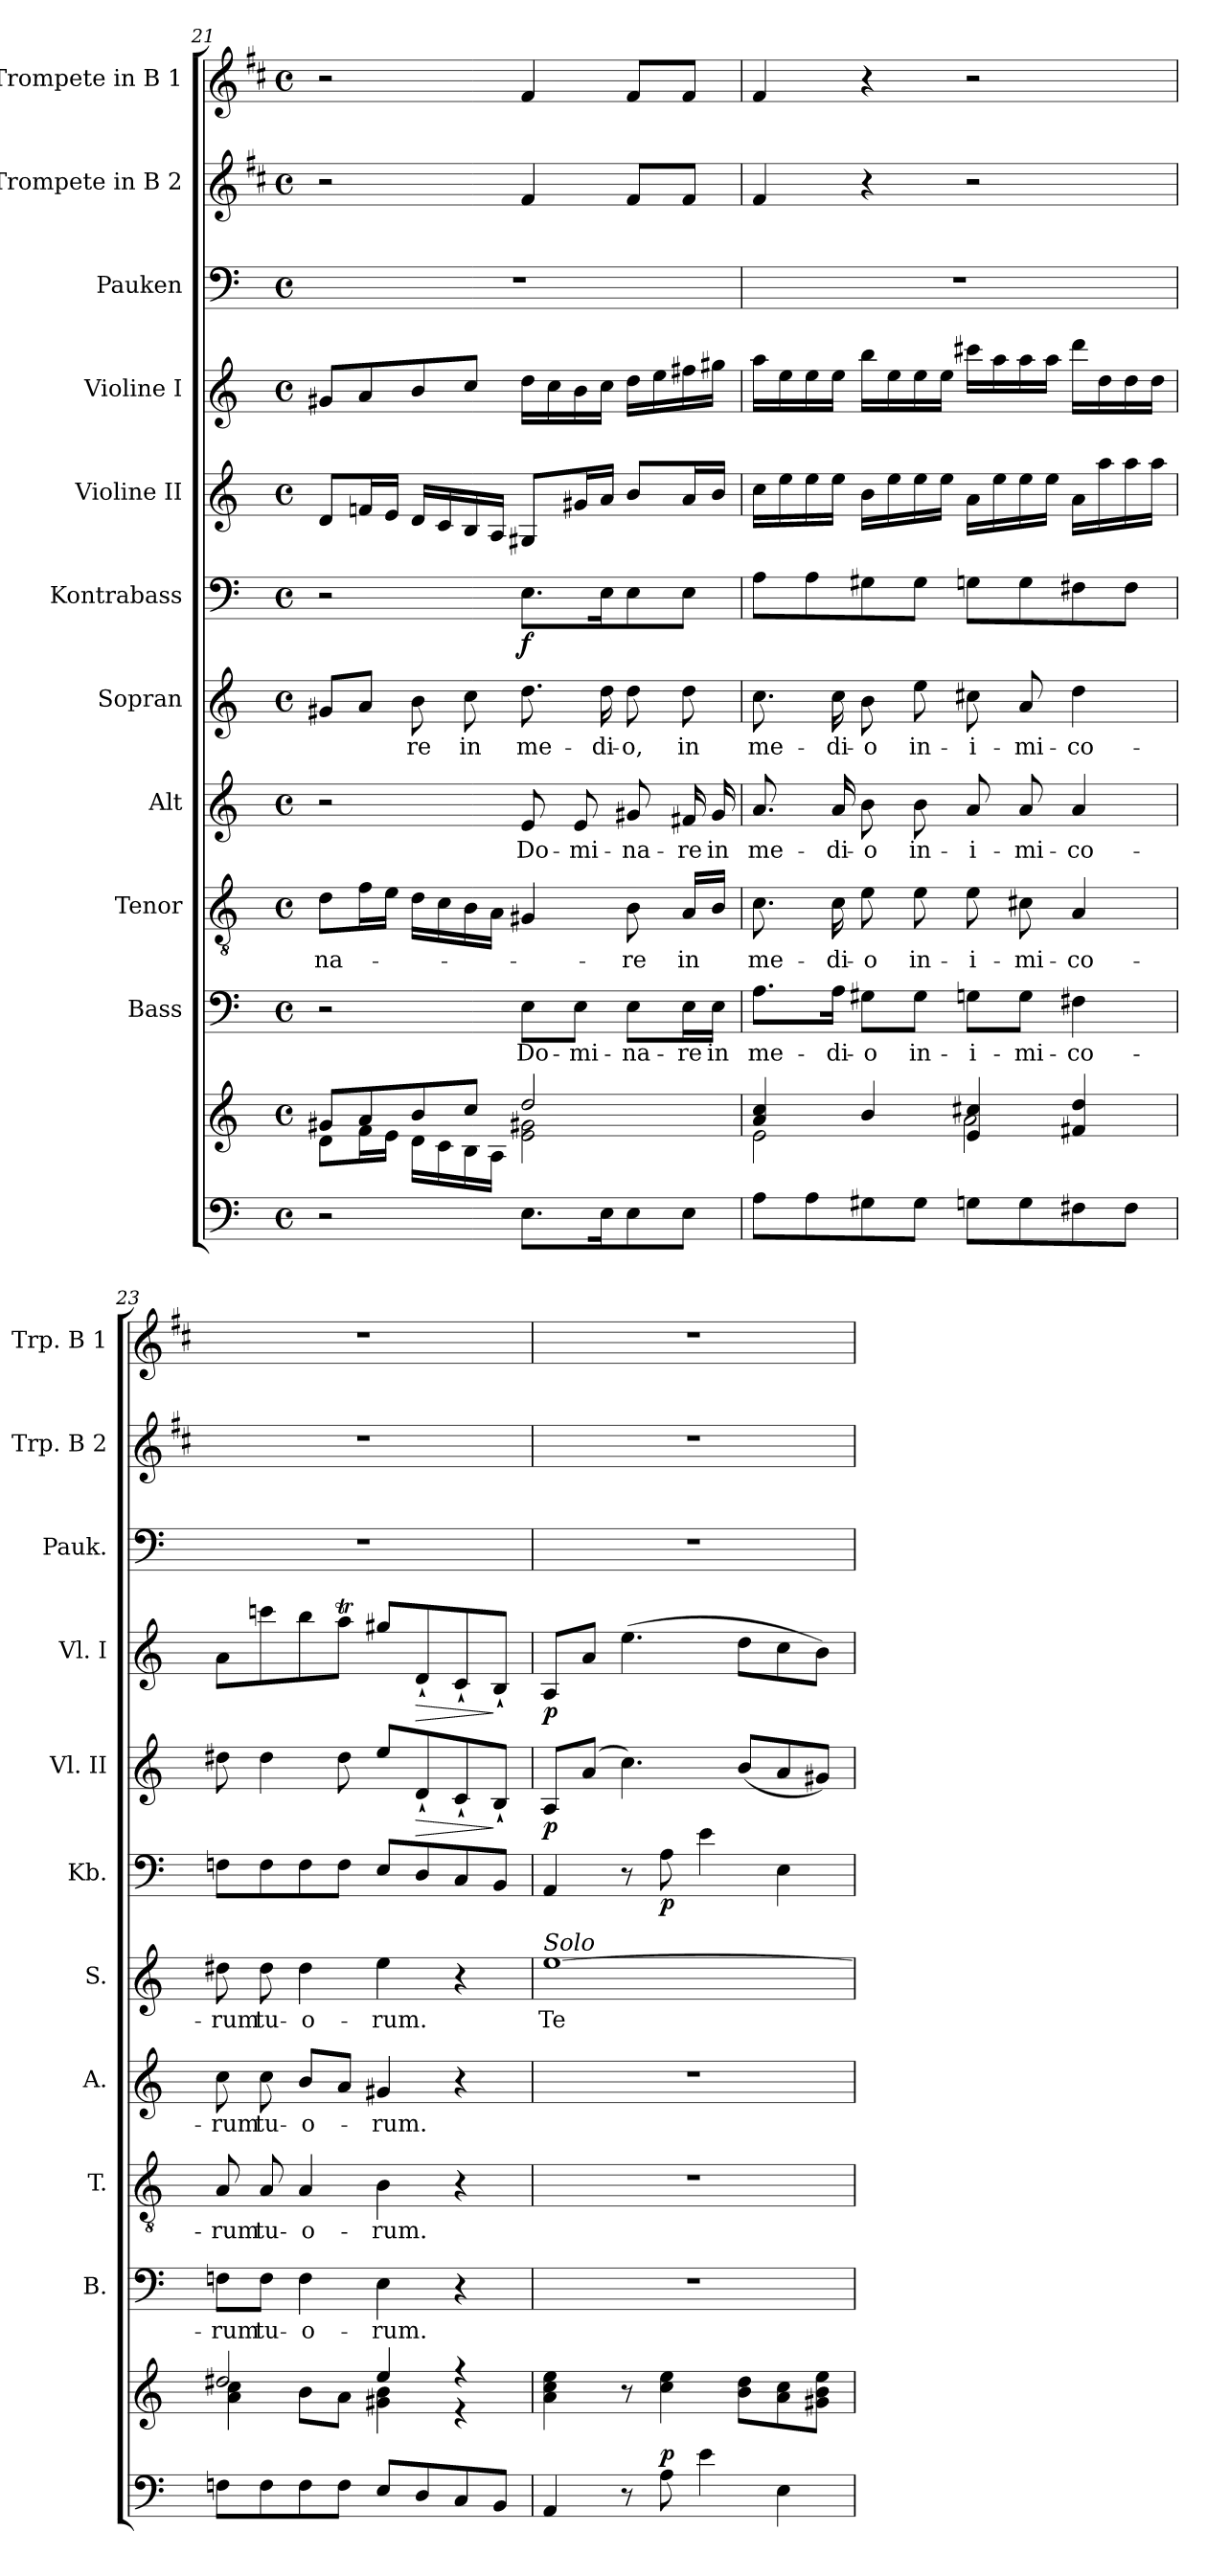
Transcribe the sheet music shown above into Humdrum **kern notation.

**kern	**kern	**dynam	**kern	**text	**kern	**text	**kern	**text	**kern	**text	**kern	**dynam	**kern	**dynam	**kern	**dynam	**kern	**kern	**kern
*part11	*part11	*part11	*part10	*part10	*part9	*part9	*part8	*part8	*part7	*part7	*part6	*part6	*part5	*part5	*part4	*part4	*part3	*part2	*part1
*staff12	*staff11	*staff11/12	*staff10	*staff10	*staff9	*staff9	*staff8	*staff8	*staff7	*staff7	*staff6	*staff6	*staff5	*staff5	*staff4	*staff4	*staff3	*staff2	*staff1
*	*	*	*I"Bass	*	*I"Tenor	*	*I"Alt	*	*I"Sopran	*	*I"Kontrabass	*	*I"Violine II	*	*I"Violine I	*	*I"Pauken	*I"Trompete in B 2	*I"Trompete in B 1
*	*	*	*I'B.	*	*I'T.	*	*I'A.	*	*I'S.	*	*I'Kb.	*	*I'Vl. II	*	*I'Vl. I	*	*I'Pauk.	*I'Trp. B 2	*I'Trp. B 1
!!LO:PB:g=z
*clefF4	*clefG2	*	*clefF4	*	*clefGv2	*	*clefG2	*	*clefG2	*	*clefF4	*	*clefG2	*	*clefG2	*	*clefF4	*clefG2	*clefG2
*	*	*	*	*	*	*	*	*	*	*	*ITrd7c12	*	*	*	*	*	*	*ITrd1c2	*ITrd1c2
*k[]	*k[]	*	*k[]	*	*k[]	*	*k[]	*	*k[]	*	*k[]	*	*k[]	*	*k[]	*	*k[]	*k[]	*k[]
*C:	*C:	*	*C:	*	*C:	*	*C:	*	*C:	*	*C:	*	*C:	*	*C:	*	*C:	*C:	*C:
*M4/4	*M4/4	*	*M4/4	*	*M4/4	*	*M4/4	*	*M4/4	*	*M4/4	*	*M4/4	*	*M4/4	*	*M4/4	*M4/4	*M4/4
*met(c)	*met(c)	*	*met(c)	*	*met(c)	*	*met(c)	*	*met(c)	*	*met(c)	*	*met(c)	*	*met(c)	*	*met(c)	*met(c)	*met(c)
=21	=21	=21	=21	=21	=21	=21	=21	=21	=21	=21	=21	=21	=21	=21	=21	=21	=21	=21	=21
*	*^	*	*	*	*	*	*	*	*	*	*	*	*	*	*	*	*	*	*
!	!	!	!	!	!	!	!LO:LY:b	!	!	!	!	!	!	!	!	!	!	!	!	!
2r	8g#X/L	8d\L	.	2r	.	8d\L	-na-	2r	.	8g#X/L	.	2r	.	8d/L	.	8g#X/L	.	1r	2r	2r
.	8a/	16f\L	.	.	.	16f\L	.	.	.	8a/J	.	.	.	16fn/L	.	8a/	.	.	.	.
.	.	16e\JJ	.	.	.	16e\JJ	.	.	.	.	.	.	.	16e/JJ	.	.	.	.	.	.
!	!	!	!	!	!	!	!	!	!	!	!LO:LY:b	!	!	!	!	!	!	!	!	!
.	8b/	16d\LL	.	.	.	16d\LL	.	.	.	8b\	-re	.	.	16d/LL	.	8b/	.	.	.	.
.	.	16c\	.	.	.	16c\	.	.	.	.	.	.	.	16c/	.	.	.	.	.	.
!	!	!	!	!	!	!	!	!	!	!	!LO:LY:b	!	!	!	!	!	!	!	!	!
.	8cc/J	16B\	.	.	.	16B\	.	.	.	8cc\	in	.	.	16B/	.	8cc/J	.	.	.	.
.	.	16A\JJ	.	.	.	16A\JJ	.	.	.	.	.	.	.	16A/JJ	.	.	.	.	.	.
!	!	!	!	!	!LO:LY:b	!	!	!	!LO:LY:b	!	!LO:LY:b	!	!LO:DY:b	!	!	!	!	!	!	!
8.E\L	2dd/	2e\ 2g#X\	.	8E\L	Do-	4G#X/	.	8e/	Do-	8.dd\	me-	8.EE\L	f	8G#X/L	.	16dd\LL	.	.	4e/	4e/
.	.	.	.	.	.	.	.	.	.	.	.	.	.	.	.	16cc\	.	.	.	.
!	!	!	!	!	!LO:LY:b	!	!	!	!LO:LY:b	!	!	!	!	!	!	!	!	!	!	!
.	.	.	.	8E\J	-mi-	.	.	8e/	-mi-	.	.	.	.	16g#X/L	.	16b\	.	.	.	.
!	!	!	!	!	!	!	!	!	!	!	!LO:LY:b	!	!	!	!	!	!	!	!	!
16E\k	.	.	.	.	.	.	.	.	.	16dd\	-di-	16EE\k	.	16a/JJ	.	16cc\JJ	.	.	.	.
!	!	!	!	!	!LO:LY:b	!	!LO:LY:b	!	!LO:LY:b	!	!LO:LY:b	!	!	!	!	!	!	!	!	!
8E\	.	.	.	8E\L	-na-	8B\	-re	8g#X/	-na-	8dd\	-o,	8EE\	.	8b/L	.	16dd\LL	.	.	8e/L	8e/L
.	.	.	.	.	.	.	.	.	.	.	.	.	.	.	.	16ee\	.	.	.	.
!	!	!	!	!	!LO:LY:b	!	!LO:LY:b	!	!LO:LY:b	!	!LO:LY:b	!	!	!	!	!	!	!	!	!
8E\J	.	.	.	16E\L	-re	16A/LL	in	16f#X/	-re	8dd\	in	8EE\J	.	16a/L	.	16ff#X\	.	.	8e/J	8e/J
!	!	!	!	!	!LO:LY:b	!	!	!	!LO:LY:b	!	!	!	!	!	!	!	!	!	!	!
.	.	.	.	16E\JJ	in	16B/JJ	.	16g#/	in	.	.	.	.	16b/JJ	.	16gg#X\JJ	.	.	.	.
=22	=22	=22	=22	=22	=22	=22	=22	=22	=22	=22	=22	=22	=22	=22	=22	=22	=22	=22	=22	=22
!	!	!	!	!	!LO:LY:b	!	!LO:LY:b	!	!LO:LY:b	!	!LO:LY:b	!	!	!	!	!	!	!	!	!
8A\L	4a/ 4cc/	2e\	.	8.A\L	me-	8.c\	me-	8.a/	me-	8.cc\	me-	8AA\L	.	16cc\LL	.	16aa\LL	.	1r	4e/	4e/
.	.	.	.	.	.	.	.	.	.	.	.	.	.	16ee\	.	16ee\	.	.	.	.
8A\	.	.	.	.	.	.	.	.	.	.	.	8AA\	.	16ee\	.	16ee\	.	.	.	.
!	!	!	!	!	!LO:LY:b	!	!LO:LY:b	!	!LO:LY:b	!	!LO:LY:b	!	!	!	!	!	!	!	!	!
.	.	.	.	16A\Jk	-di-	16c\	-di-	16a/	-di-	16cc\	-di-	.	.	16ee\JJ	.	16ee\JJ	.	.	.	.
!	!	!	!	!	!LO:LY:b	!	!LO:LY:b	!	!LO:LY:b	!	!LO:LY:b	!	!	!	!	!	!	!	!	!
8G#X\	4b/	.	.	8G#X\L	-o	8e\	-o	8b\	-o	8b\	-o	8GG#X\	.	16b\LL	.	16bb\LL	.	.	4r	4r
.	.	.	.	.	.	.	.	.	.	.	.	.	.	16ee\	.	16ee\	.	.	.	.
!	!	!	!	!	!LO:LY:b	!	!LO:LY:b	!	!LO:LY:b	!	!LO:LY:b	!	!	!	!	!	!	!	!	!
8G#\J	.	.	.	8G#\J	in-	8e\	in-	8b\	in-	8ee\	in-	8GG#\J	.	16ee\	.	16ee\	.	.	.	.
.	.	.	.	.	.	.	.	.	.	.	.	.	.	16ee\JJ	.	16ee\JJ	.	.	.	.
!	!	!	!	!	!LO:LY:b	!	!LO:LY:b	!	!LO:LY:b	!	!LO:LY:b	!	!	!	!	!	!	!	!	!
8Gn\L	4e/ 4cc#X/	2a\	.	8Gn\L	-i-	8e\	-i-	8a/	-i-	8cc#X\	-i-	8GGn\L	.	16a\LL	.	16ccc#X\LL	.	.	2r	2r
.	.	.	.	.	.	.	.	.	.	.	.	.	.	16ee\	.	16aa\	.	.	.	.
!	!	!	!	!	!LO:LY:b	!	!LO:LY:b	!	!LO:LY:b	!	!LO:LY:b	!	!	!	!	!	!	!	!	!
8G\	.	.	.	8G\J	-mi-	8c#X\	-mi-	8a/	-mi-	8a/	-mi-	8GG\	.	16ee\	.	16aa\	.	.	.	.
.	.	.	.	.	.	.	.	.	.	.	.	.	.	16ee\JJ	.	16aa\JJ	.	.	.	.
!	!	!	!	!	!LO:LY:b	!	!LO:LY:b	!	!LO:LY:b	!	!LO:LY:b	!	!	!	!	!	!	!	!	!
8F#X\	4f#X/ 4dd/	.	.	4F#X\	-co-	4A/	-co-	4a/	-co-	4dd\	-co-	8FF#X\	.	16a\LL	.	16ddd\LL	.	.	.	.
.	.	.	.	.	.	.	.	.	.	.	.	.	.	16aa\	.	16dd\	.	.	.	.
8F#\J	.	.	.	.	.	.	.	.	.	.	.	8FF#\J	.	16aa\	.	16dd\	.	.	.	.
.	.	.	.	.	.	.	.	.	.	.	.	.	.	16aa\JJ	.	16dd\JJ	.	.	.	.
!!LO:PB:g=z
=23	=23	=23	=23	=23	=23	=23	=23	=23	=23	=23	=23	=23	=23	=23	=23	=23	=23	=23	=23	=23
!	!	!	!	!	!LO:LY:b	!	!LO:LY:b	!	!LO:LY:b	!	!LO:LY:b	!	!	!	!	!	!	!	!	!
8Fn\L	2dd#X/	4a\ 4cc\	.	8Fn\L	-rum	8A/	-rum	8cc\	-rum	8dd#X\	-rum	8FFn\L	.	8dd#X\	.	8a\L	.	1r	1r	1r
!	!	!	!	!	!LO:LY:b	!	!LO:LY:b	!	!LO:LY:b	!	!LO:LY:b	!	!	!	!	!	!	!	!	!
8F\	.	.	.	8F\J	tu-	8A/	tu-	8cc\	tu-	8dd#\	tu-	8FF\	.	4dd#\	.	8cccn\	.	.	.	.
!	!	!	!	!	!LO:LY:b	!	!LO:LY:b	!	!LO:LY:b	!	!LO:LY:b	!	!	!	!	!	!	!	!	!
8F\	.	8b\L	.	4F\	-o-	4A/	-o-	8b/L	-o-	4dd#\	-o-	8FF\	.	.	.	8bb\	.	.	.	.
8F\J	.	8a\J	.	.	.	.	.	8a/J	.	.	.	8FF\J	.	8dd#\	.	8aaT\J	.	.	.	.
!	!	!	!	!	!LO:LY:b	!	!LO:LY:b	!	!LO:LY:b	!	!LO:LY:b	!	!	!	!	!	!	!	!	!
8E/L	4ee/	4g#X\ 4b\	.	4E\	-rum.	4B\	-rum.	4g#X/	-rum.	4ee\	-rum.	8EE/L	.	8ee/L	.	8gg#X/L	.	.	.	.
!	!	!	!	!	!	!	!	!	!	!	!	!	!	!	!LO:HP:b	!	!LO:HP:b	!	!	!
8D/	.	.	.	.	.	.	.	.	.	.	.	8DD/	.	8d`</	>	8d`</	>	.	.	.
8C/	4r	4r	.	4r	.	4r	.	4r	.	4r	.	8CC/	.	8c`</	.	8c`</	.	.	.	.
8BB/J	.	.	.	.	.	.	.	.	.	.	.	8BBB/J	.	8B`</J	]	8B`</J	]	.	.	.
*	*v	*v	*	*	*	*	*	*	*	*	*	*	*	*	*	*	*	*	*	*
=24	=24	=24	=24	=24	=24	=24	=24	=24	=24	=24	=24	=24	=24	=24	=24	=24	=24	=24	=24
!	!	!	!	!	!	!	!	!	!LO:TX:a:i:t=Solo	!	!	!	!	!	!	!	!	!	!
!	!	!	!	!	!	!	!	!	!	!LO:LY:b	!	!	!	!LO:DY:b	!	!LO:DY:b	!	!	!
4AA/	4a\ 4cc\ 4ee\	.	1r	.	1r	.	1r	.	[1ee	Te-	4AAA/	.	8A/L	p	8A/L	p	1r	1r	1r
.	.	.	.	.	.	.	.	.	.	.	.	.	(8a/J	.	8a/J	.	.	.	.
8r	8r	.	.	.	.	.	.	.	.	.	8r	.	4.cc\)	.	(>4.ee\	.	.	.	.
!	!	!LO:DY:a=2	!	!	!	!	!	!	!	!	!	!LO:DY:b	!	!	!	!	!	!	!
8A\	4cc\ 4ee\	p	.	.	.	.	.	.	.	.	8AA\	p	.	.	.	.	.	.	.
4e\	.	.	.	.	.	.	.	.	.	.	4E\	.	.	.	.	.	.	.	.
.	8b\ 8dd\L	.	.	.	.	.	.	.	.	.	.	.	(<8b/L	.	8dd\L	.	.	.	.
4E\	8a\ 8cc\	.	.	.	.	.	.	.	.	.	4EE\	.	8a/	.	8cc\	.	.	.	.
.	8g#X\ 8b\ 8ee\J	.	.	.	.	.	.	.	.	.	.	.	8g#X/J)	.	8b\J)	.	.	.	.
=	=	=	=	=	=	=	=	=	=	=	=	=	=	=	=	=	=	=	=
*-	*-	*-	*-	*-	*-	*-	*-	*-	*-	*-	*-	*-	*-	*-	*-	*-	*-	*-	*-
